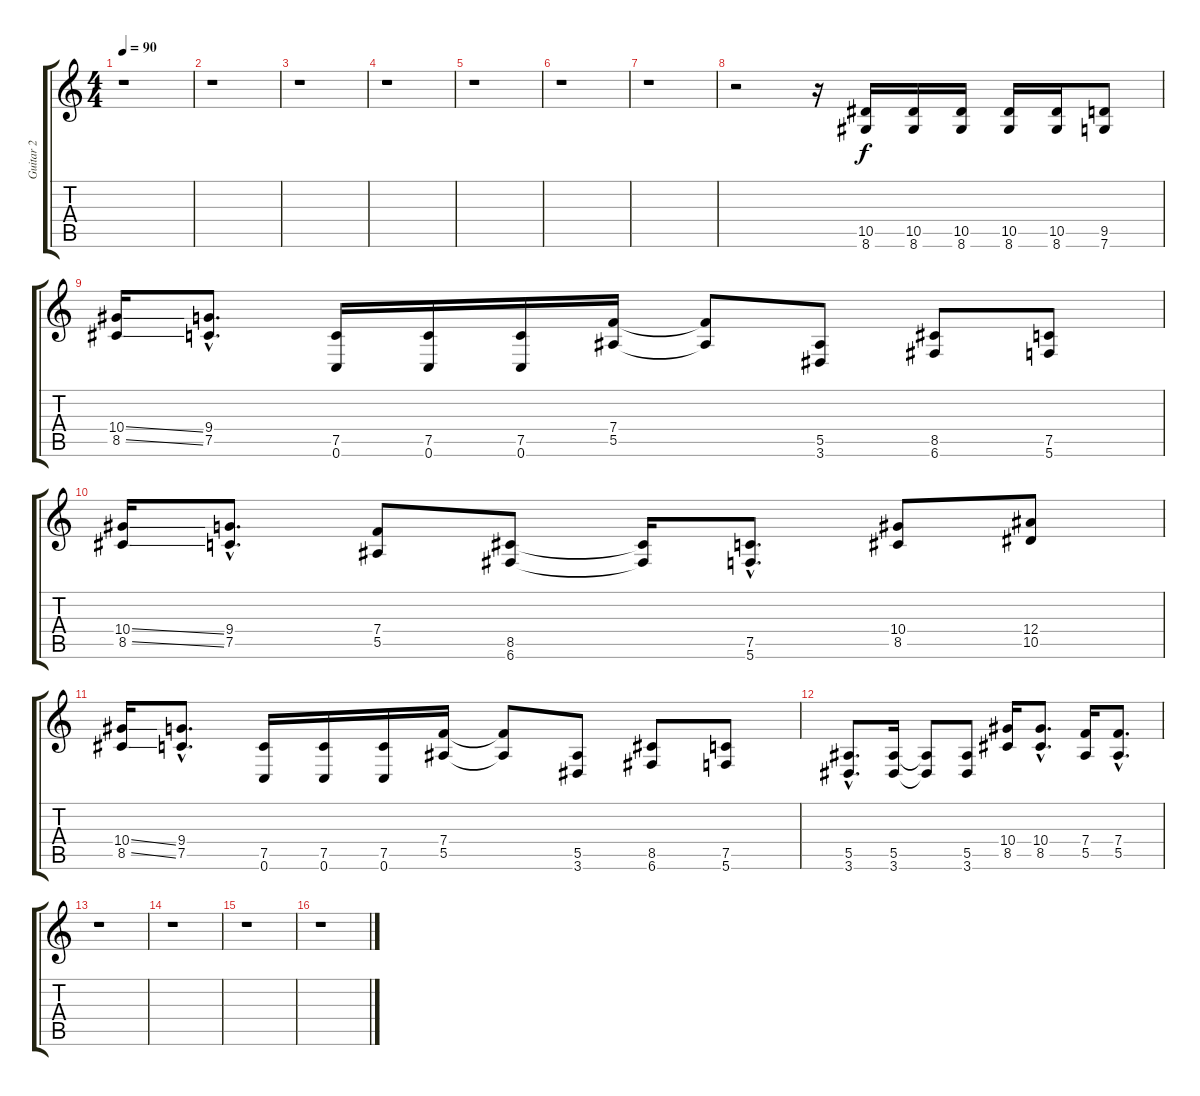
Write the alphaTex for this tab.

\track ("Guitar 2" "Guitar 2") {instrument distortionguitar}
\staff {score tabs}
\tuning (C4 G3 Eb3 Bb2 F2 C2) {hide}
\ts (4 4)
\tempo 90
\clef g2
\ks c
r.1{dy f} |
r.1 |
r.1 |
r.1 |
r.1 |
r.1 |
r.1 |
r.2 r.16 (10.5 8.6).16 (10.5 8.6).16 (10.5 8.6).16 (10.5 8.6).16 (10.5 8.6).16 (9.5 7.6).8 |
(10.4{ss} 8.5{ss}).16 (9.4{hac} 7.5{hac}).8{d} (7.5 0.6).16 (7.5 0.6).16 (7.5 0.6).16 (7.4 5.5).16 (7.4{t} 5.5{t}).8 (5.5 3.6).8 (8.5 6.6).8 (7.5 5.6).8 |
(10.4{ss} 8.5{ss}).16 (9.4{hac} 7.5{hac}).8{d} (7.4 5.5).8 (8.5 6.6).8 (8.5{t} 6.6{t}).16 (7.5{hac} 5.6{hac}).8{d} (10.4 8.5).8 (12.4 10.5).8 |
(10.4{ss} 8.5{ss}).16 (9.4{hac} 7.5{hac}).8{d} (7.5 0.6).16 (7.5 0.6).16 (7.5 0.6).16 (7.4 5.5).16 (7.4{t} 5.5{t}).8 (5.5 3.6).8 (8.5 6.6).8 (7.5 5.6).8 |
(5.5{hac} 3.6{hac}).8{d} (5.5 3.6).16 (5.5{t} 3.6{t}).8 (5.5 3.6).8 (10.4 8.5).16 (10.4{hac} 8.5{hac}).8{d} (7.4 5.5).16 (7.4{hac} 5.5{hac}).8{d} |
r.1 |
r.1 |
r.1 |
r.1
